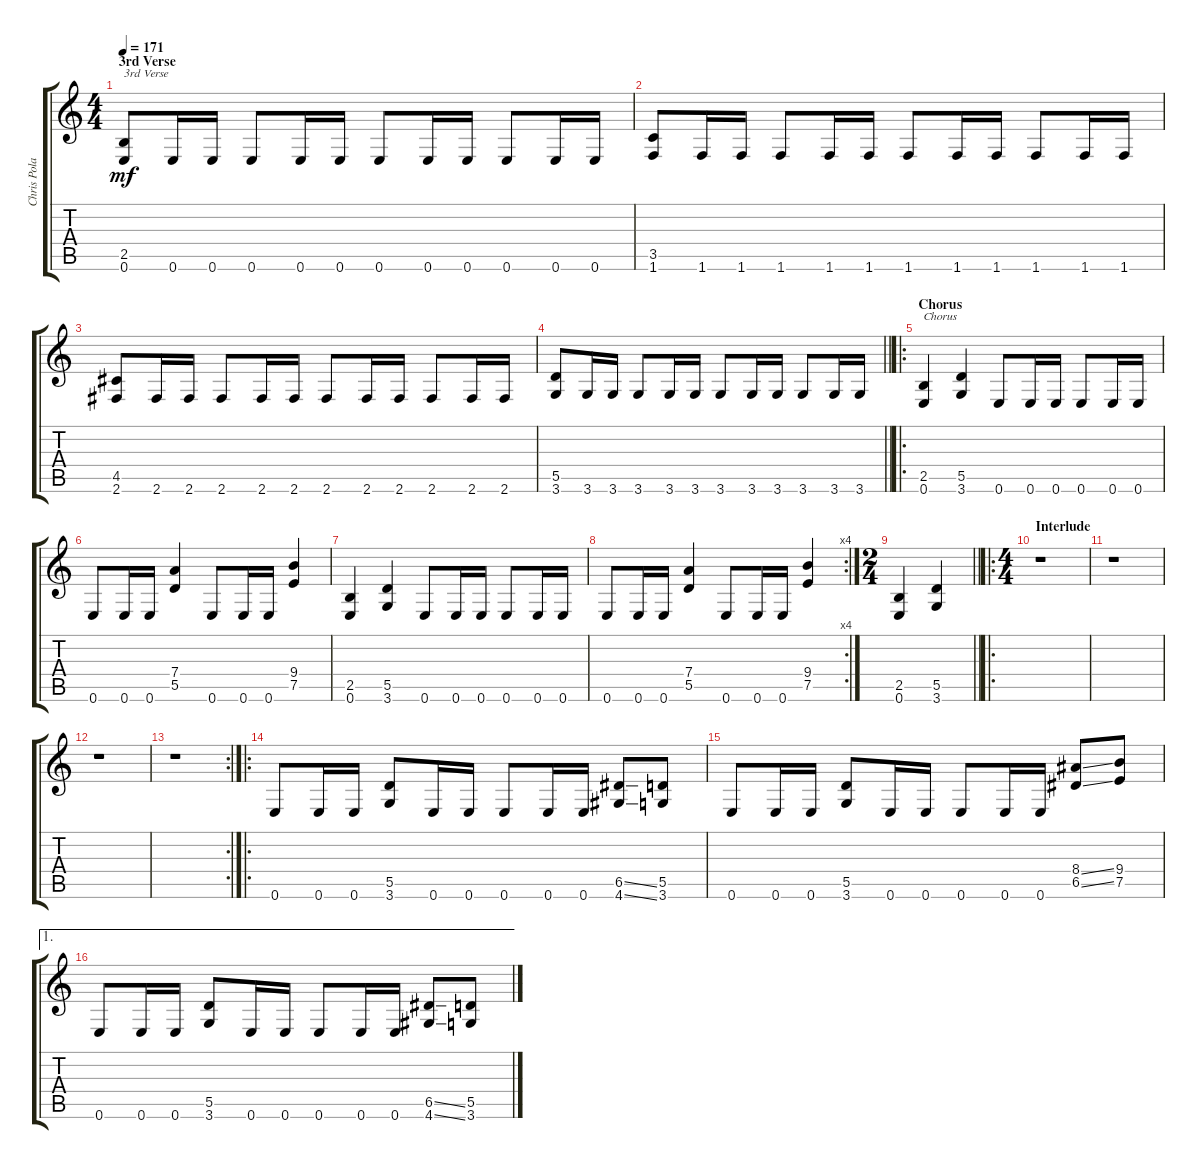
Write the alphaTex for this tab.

\track ("Chris Poland" "Chris Pola") {instrument distortionguitar}
\staff {score tabs}
\tuning (E4 B3 G3 D3 A2 E2) {hide}
\ts (4 4)
\section ("" "3rd Verse")
\tempo 171
\clef g2
\ks c
(2.5 0.6).8{txt "3rd Verse" dy mf} 0.6.16 0.6.16 0.6.8 0.6.16 0.6.16 0.6.8 0.6.16 0.6.16 0.6.8 0.6.16 0.6.16 |
(3.5 1.6).8 1.6.16 1.6.16 1.6.8 1.6.16 1.6.16 1.6.8 1.6.16 1.6.16 1.6.8 1.6.16 1.6.16 |
(4.5 2.6).8 2.6.16 2.6.16 2.6.8 2.6.16 2.6.16 2.6.8 2.6.16 2.6.16 2.6.8 2.6.16 2.6.16 |
\barLineRight lightlight
(5.5 3.6).8 3.6.16 3.6.16 3.6.8 3.6.16 3.6.16 3.6.8 3.6.16 3.6.16 3.6.8 3.6.16 3.6.16 |
\ro
\section ("" "Chorus")
(2.5 0.6).4{txt "Chorus"} (5.5 3.6).4 0.6.8 0.6.16 0.6.16 0.6.8 0.6.16 0.6.16 |
0.6.8 0.6.16 0.6.16 (7.4 5.5).4 0.6.8 0.6.16 0.6.16 (9.4 7.5).4 |
(2.5 0.6).4 (5.5 3.6).4 0.6.8 0.6.16 0.6.16 0.6.8 0.6.16 0.6.16 |
\rc 4
0.6.8 0.6.16 0.6.16 (7.4 5.5).4 0.6.8 0.6.16 0.6.16 (9.4 7.5).4 |
\ts (2 4)
\barLineRight lightlight
(2.5 0.6).4 (5.5 3.6).4 |
\ro
\ts (4 4)
\section ("" "Interlude")
r.1 |
r.1 |
r.1 |
\rc 2
r.1 |
\ro
0.6.8 0.6.16 0.6.16 (5.5 3.6).8 0.6.16 0.6.16 0.6.8 0.6.16 0.6.16 (6.5{ss} 4.6{ss}).8 (5.5 3.6).8 |
0.6.8 0.6.16 0.6.16 (5.5 3.6).8 0.6.16 0.6.16 0.6.8 0.6.16 0.6.16 (8.4{ss} 6.5{ss}).8 (9.4 7.5).8 |
\ae 1
0.6.8 0.6.16 0.6.16 (5.5 3.6).8 0.6.16 0.6.16 0.6.8 0.6.16 0.6.16 (6.5{ss} 4.6{ss}).8 (5.5 3.6).8
